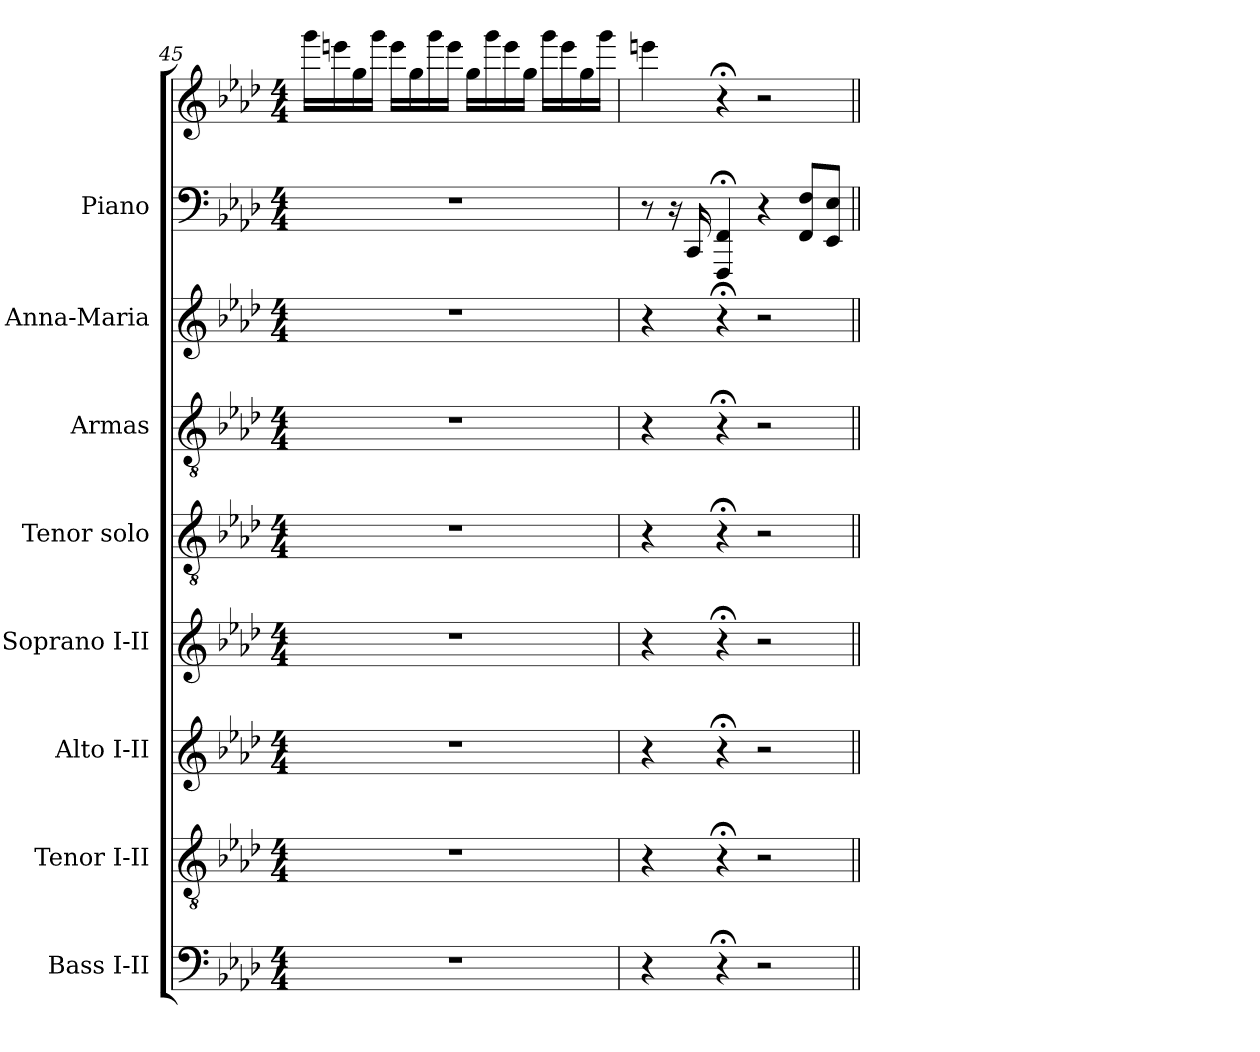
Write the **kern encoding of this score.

**kern	**kern	**kern	**kern	**kern	**kern	**kern	**kern	**kern
*part8	*part7	*part6	*part5	*part4	*part3	*part2	*part1	*part1
*staff9	*staff8	*staff7	*staff6	*staff5	*staff4	*staff3	*staff2	*staff1
*I"Bass I-II	*I"Tenor I-II	*I"Alto I-II	*I"Soprano I-II	*I"Tenor solo	*I"Armas	*I"Anna-Maria	*I"Piano	*
*I'B.	*I'T.	*I'A.	*I'S.	*I'T. Solo	*I'Armas	*I'A-M	*I'Pno.	*
*clefF4	*clefGv2	*clefG2	*clefG2	*clefGv2	*clefGv2	*clefG2	*clefF4	*clefG2
*	*ITrd7c12	*	*	*ITrd7c12	*ITrd7c12	*	*	*
*k[b-e-a-d-]	*k[b-e-a-d-]	*k[b-e-a-d-]	*k[b-e-a-d-]	*k[b-e-a-d-]	*k[b-e-a-d-]	*k[b-e-a-d-]	*k[b-e-a-d-]	*k[b-e-a-d-]
*A-:	*A-:	*A-:	*A-:	*A-:	*A-:	*A-:	*A-:	*A-:
*M4/4	*M4/4	*M4/4	*M4/4	*M4/4	*M4/4	*M4/4	*M4/4	*M4/4
=45	=45	=45	=45	=45	=45	=45	=45	=45
1r	1r	1r	1r	1r	1r	1r	1r	16gggi\LL
.	.	.	.	.	.	.	.	16eeeni\
.	.	.	.	.	.	.	.	16ggi\
.	.	.	.	.	.	.	.	16gggi\JJ
.	.	.	.	.	.	.	.	16eeei\LL
.	.	.	.	.	.	.	.	16ggi\
.	.	.	.	.	.	.	.	16gggi\
.	.	.	.	.	.	.	.	16eeei\JJ
.	.	.	.	.	.	.	.	16ggi\LL
.	.	.	.	.	.	.	.	16gggi\
.	.	.	.	.	.	.	.	16eeei\
.	.	.	.	.	.	.	.	16ggi\JJ
.	.	.	.	.	.	.	.	16gggi\LL
.	.	.	.	.	.	.	.	16eeei\
.	.	.	.	.	.	.	.	16ggi\
.	.	.	.	.	.	.	.	16gggi\JJ
=46	=46	=46	=46	=46	=46	=46	=46	=46
4r	4r	4r	4r	4r	4r	4r	8r	4eeeni\
.	.	.	.	.	.	.	16r	.
.	.	.	.	.	.	.	16CCi/	.
4r;	4r;	4r;	4r;	4r;	4r;	4r;	4FFFi/; 4FFi;	4r;
2r	2r	2r	2r	2r	2r	2r	4r	2r
.	.	.	.	.	.	.	8FFi/ 8FiL	.
.	.	.	.	.	.	.	8EE-i/ 8E-iJ	.
=||	=||	=||	=||	=||	=||	=||	=||	=||
*-	*-	*-	*-	*-	*-	*-	*-	*-
